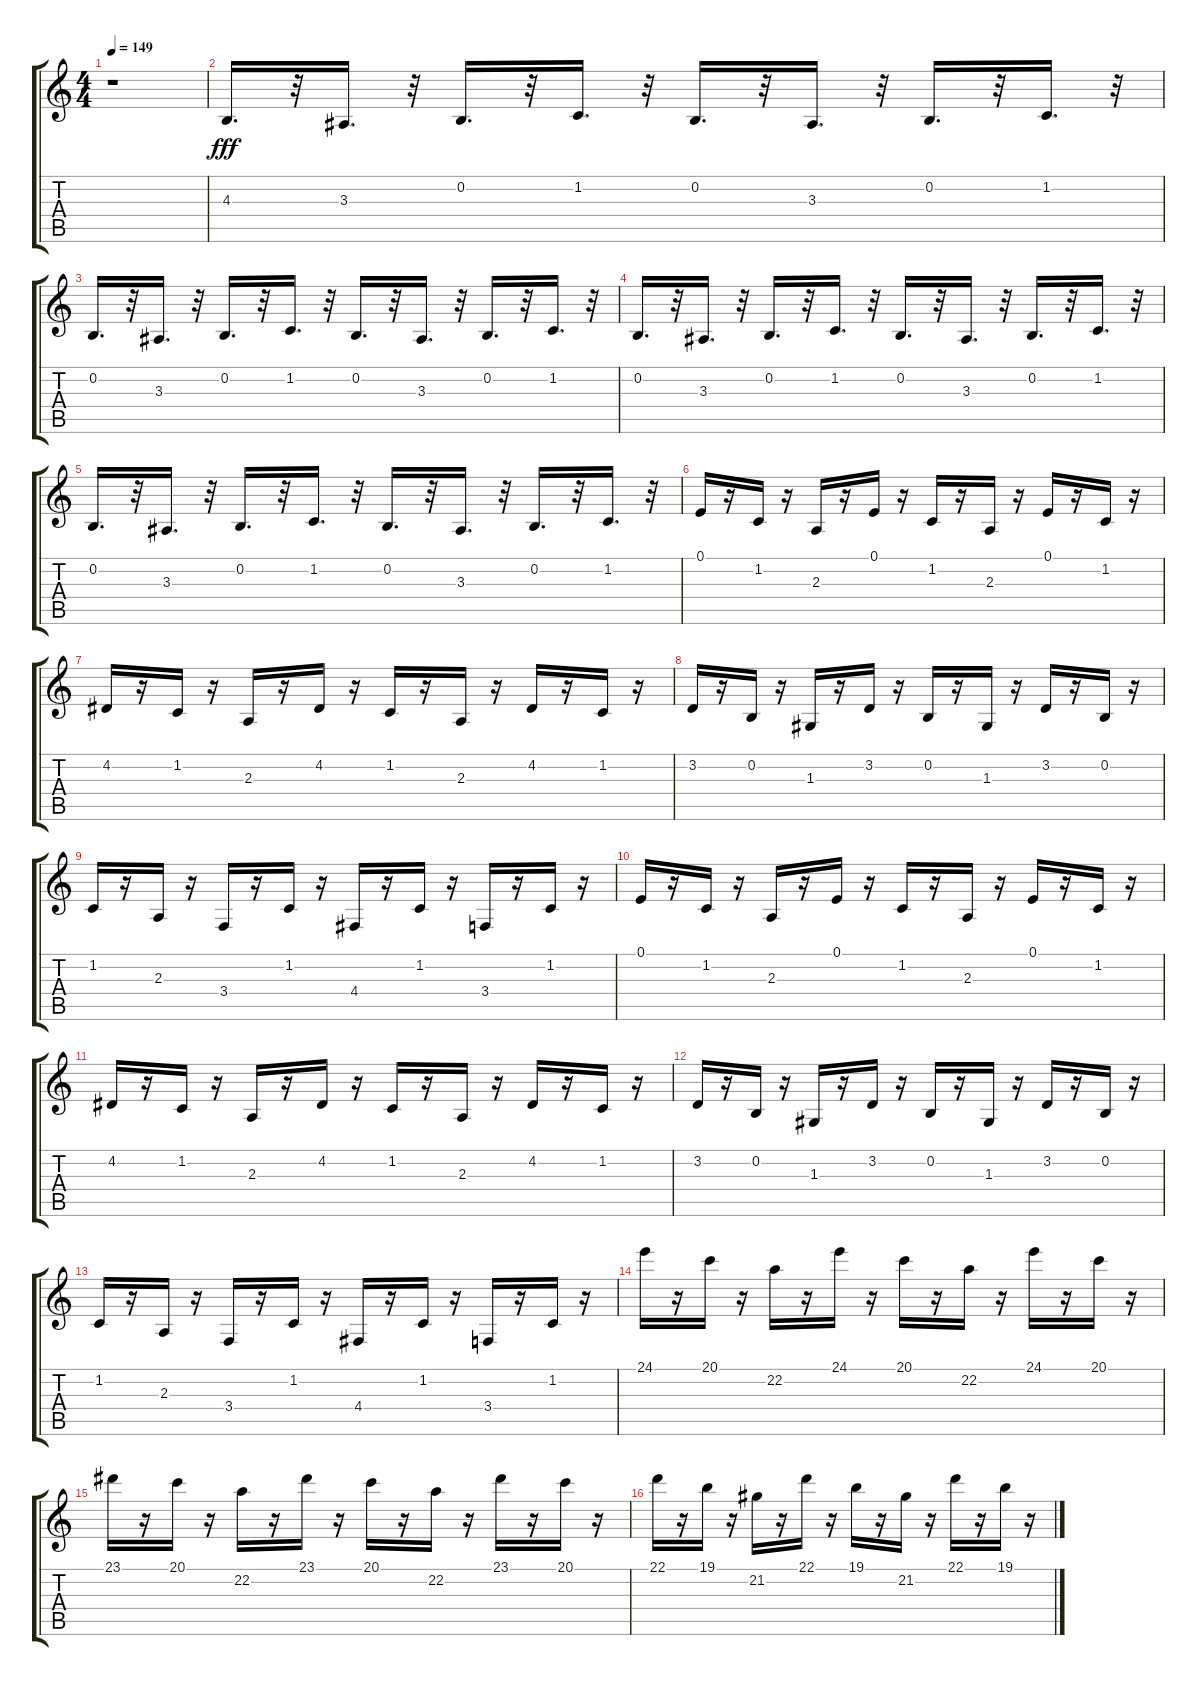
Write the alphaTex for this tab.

\track "" {instrument lead8bassandlead}
\staff {score tabs}
\tuning (E4 B3 G3 D3 A2 E2) {hide}
\ts (4 4)
\tempo 149
\clef g2
\ks c
r.1{dy fff instrument lead8bassandlead} |
4.3.16{d} r.32 3.3.16{d} r.32 0.2.16{d} r.32 1.2.16{d} r.32 0.2.16{d} r.32 3.3.16{d} r.32 0.2.16{d} r.32 1.2.16{d} r.32 |
0.2.16{d} r.32 3.3.16{d} r.32 0.2.16{d} r.32 1.2.16{d} r.32 0.2.16{d} r.32 3.3.16{d} r.32 0.2.16{d} r.32 1.2.16{d} r.32 |
0.2.16{d} r.32 3.3.16{d} r.32 0.2.16{d} r.32 1.2.16{d} r.32 0.2.16{d} r.32 3.3.16{d} r.32 0.2.16{d} r.32 1.2.16{d} r.32 |
0.2.16{d} r.32 3.3.16{d} r.32 0.2.16{d} r.32 1.2.16{d} r.32 0.2.16{d} r.32 3.3.16{d} r.32 0.2.16{d} r.32 1.2.16{d} r.32 |
0.1.16 r.16 1.2.16 r.16 2.3.16 r.16 0.1.16 r.16 1.2.16 r.16 2.3.16 r.16 0.1.16 r.16 1.2.16 r.16 |
4.2.16 r.16 1.2.16 r.16 2.3.16 r.16 4.2.16 r.16 1.2.16 r.16 2.3.16 r.16 4.2.16 r.16 1.2.16 r.16 |
3.2.16 r.16 0.2.16 r.16 1.3.16 r.16 3.2.16 r.16 0.2.16 r.16 1.3.16 r.16 3.2.16 r.16 0.2.16 r.16 |
1.2.16 r.16 2.3.16 r.16 3.4.16 r.16 1.2.16 r.16 4.4.16 r.16 1.2.16 r.16 3.4.16 r.16 1.2.16 r.16 |
0.1.16 r.16 1.2.16 r.16 2.3.16 r.16 0.1.16 r.16 1.2.16 r.16 2.3.16 r.16 0.1.16 r.16 1.2.16 r.16 |
4.2.16 r.16 1.2.16 r.16 2.3.16 r.16 4.2.16 r.16 1.2.16 r.16 2.3.16 r.16 4.2.16 r.16 1.2.16 r.16 |
3.2.16 r.16 0.2.16 r.16 1.3.16 r.16 3.2.16 r.16 0.2.16 r.16 1.3.16 r.16 3.2.16 r.16 0.2.16 r.16 |
1.2.16 r.16 2.3.16 r.16 3.4.16 r.16 1.2.16 r.16 4.4.16 r.16 1.2.16 r.16 3.4.16 r.16 1.2.16 r.16 |
24.1.16 r.16 20.1.16 r.16 22.2.16 r.16 24.1.16 r.16 20.1.16 r.16 22.2.16 r.16 24.1.16 r.16 20.1.16 r.16 |
23.1.16 r.16 20.1.16 r.16 22.2.16 r.16 23.1.16 r.16 20.1.16 r.16 22.2.16 r.16 23.1.16 r.16 20.1.16 r.16 |
22.1.16 r.16 19.1.16 r.16 21.2.16 r.16 22.1.16 r.16 19.1.16 r.16 21.2.16 r.16 22.1.16 r.16 19.1.16 r.16
